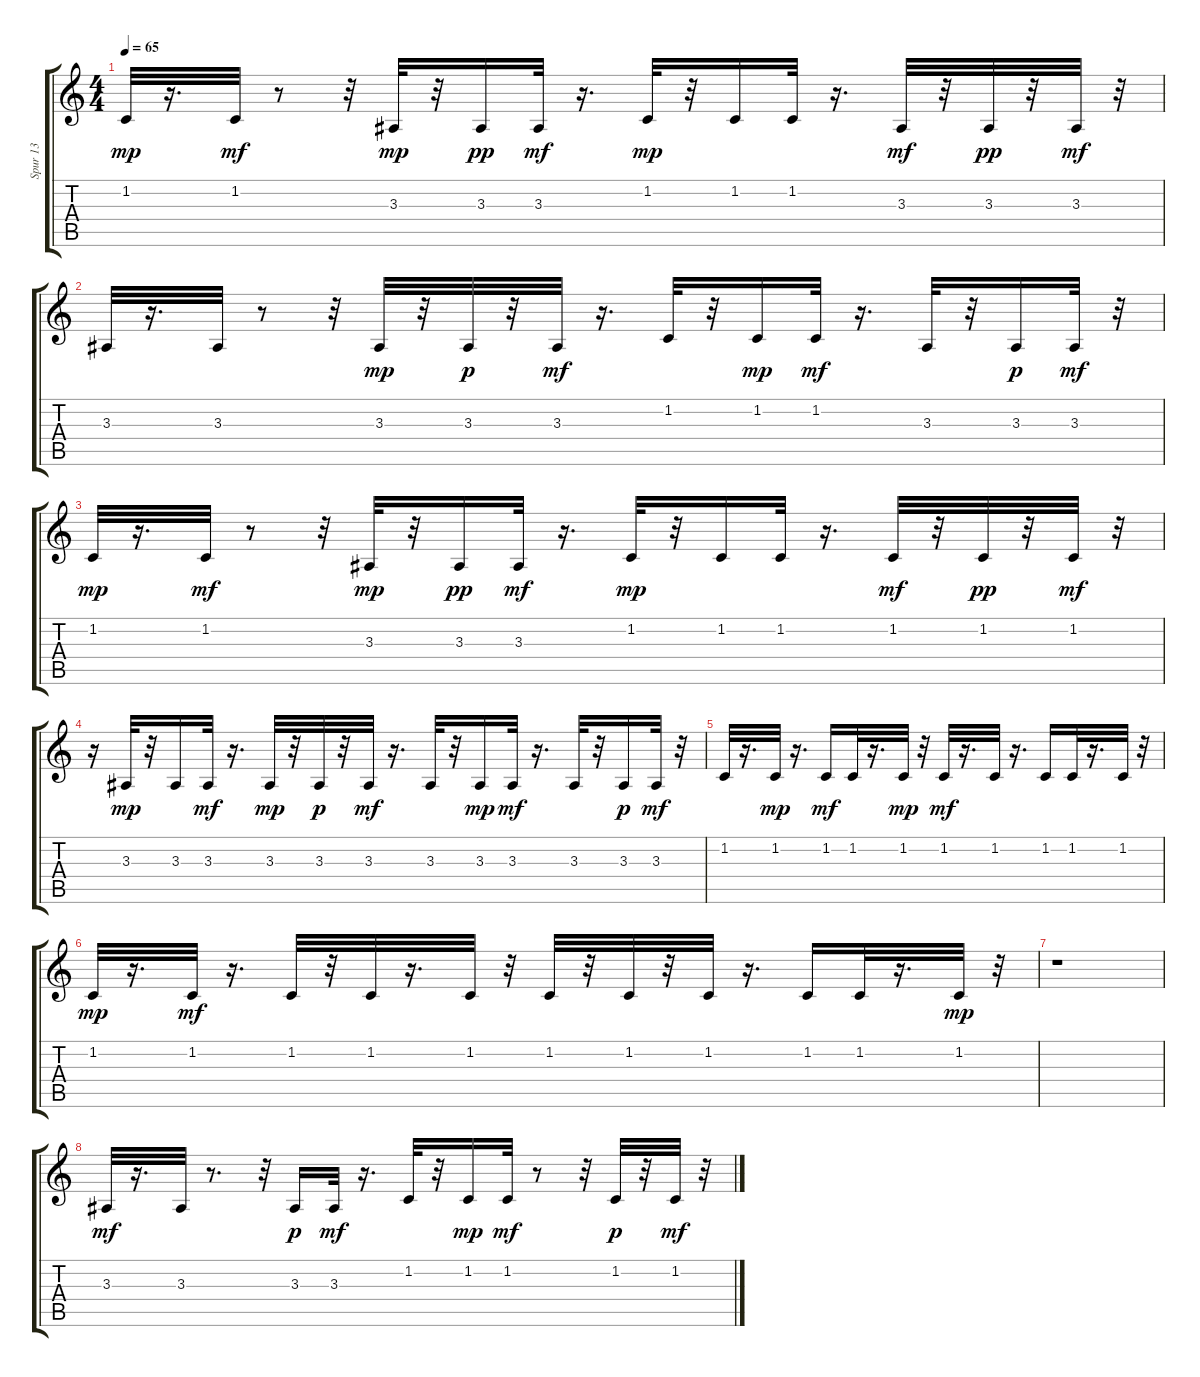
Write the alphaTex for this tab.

\track ("Spur 13" "Spur 13") {instrument acousticgrandpiano}
\staff {score tabs}
\tuning (E4 B3 G3 D3 A2 E2) {hide}
\ts (4 4)
\tempo 65
\clef g2
\ks c
1.2.32{dy mp instrument electricguitarclean} r.16{d} 1.2.32{dy mf} r.8 r.32 3.3.32{dy mp} r.32 3.3.16{dy pp} 3.3.32{dy mf} r.16{d} 1.2.32{dy mp} r.32 1.2.16 1.2.32 r.16{d} 3.3.32{dy mf} r.32 3.3.32{dy pp} r.32 3.3.32{dy mf} r.32 |
3.3.32 r.16{d} 3.3.32 r.8 r.32 3.3.32{dy mp} r.32 3.3.32{dy p} r.32 3.3.32{dy mf} r.16{d} 1.2.32 r.32 1.2.16{dy mp} 1.2.32{dy mf} r.16{d} 3.3.32 r.32 3.3.16{dy p} 3.3.32{dy mf} r.32 |
1.2.32{dy mp instrument electricguitarclean} r.16{d} 1.2.32{dy mf} r.8 r.32 3.3.32{dy mp} r.32 3.3.16{dy pp} 3.3.32{dy mf} r.16{d} 1.2.32{dy mp} r.32 1.2.16 1.2.32 r.16{d} 1.2.32{dy mf} r.32 1.2.32{dy pp} r.32 1.2.32{dy mf} r.32 |
r.16 3.3.32{dy mp} r.32 3.3.16 3.3.32{dy mf} r.16{d} 3.3.32{dy mp} r.32 3.3.32{dy p} r.32 3.3.32{dy mf} r.16{d} 3.3.32 r.32 3.3.16{dy mp} 3.3.32{dy mf} r.16{d} 3.3.32 r.32 3.3.16{dy p} 3.3.32{dy mf} r.32 |
1.2.32 r.16{d} 1.2.32{dy mp} r.16{d} 1.2.16{dy mf} 1.2.32 r.16{d} 1.2.32{dy mp} r.32 1.2.32{dy mf} r.16{d} 1.2.32 r.16{d} 1.2.16 1.2.32 r.16{d} 1.2.32 r.32 |
1.2.32{dy mp} r.16{d} 1.2.32{dy mf} r.16{d} 1.2.32 r.32 1.2.32 r.16{d} 1.2.32 r.32 1.2.32 r.32 1.2.32 r.32 1.2.32 r.16{d} 1.2.16 1.2.32 r.16{d} 1.2.32{dy mp} r.32 |
r.1 |
3.3.32{dy mf instrument electricguitarclean} r.16{d} 3.3.32 r.8{d} r.32 3.3.16{dy p} 3.3.32{dy mf} r.16{d} 1.2.32 r.32 1.2.16{dy mp} 1.2.32{dy mf} r.8 r.32 1.2.32{dy p} r.32 1.2.32{dy mf} r.32
